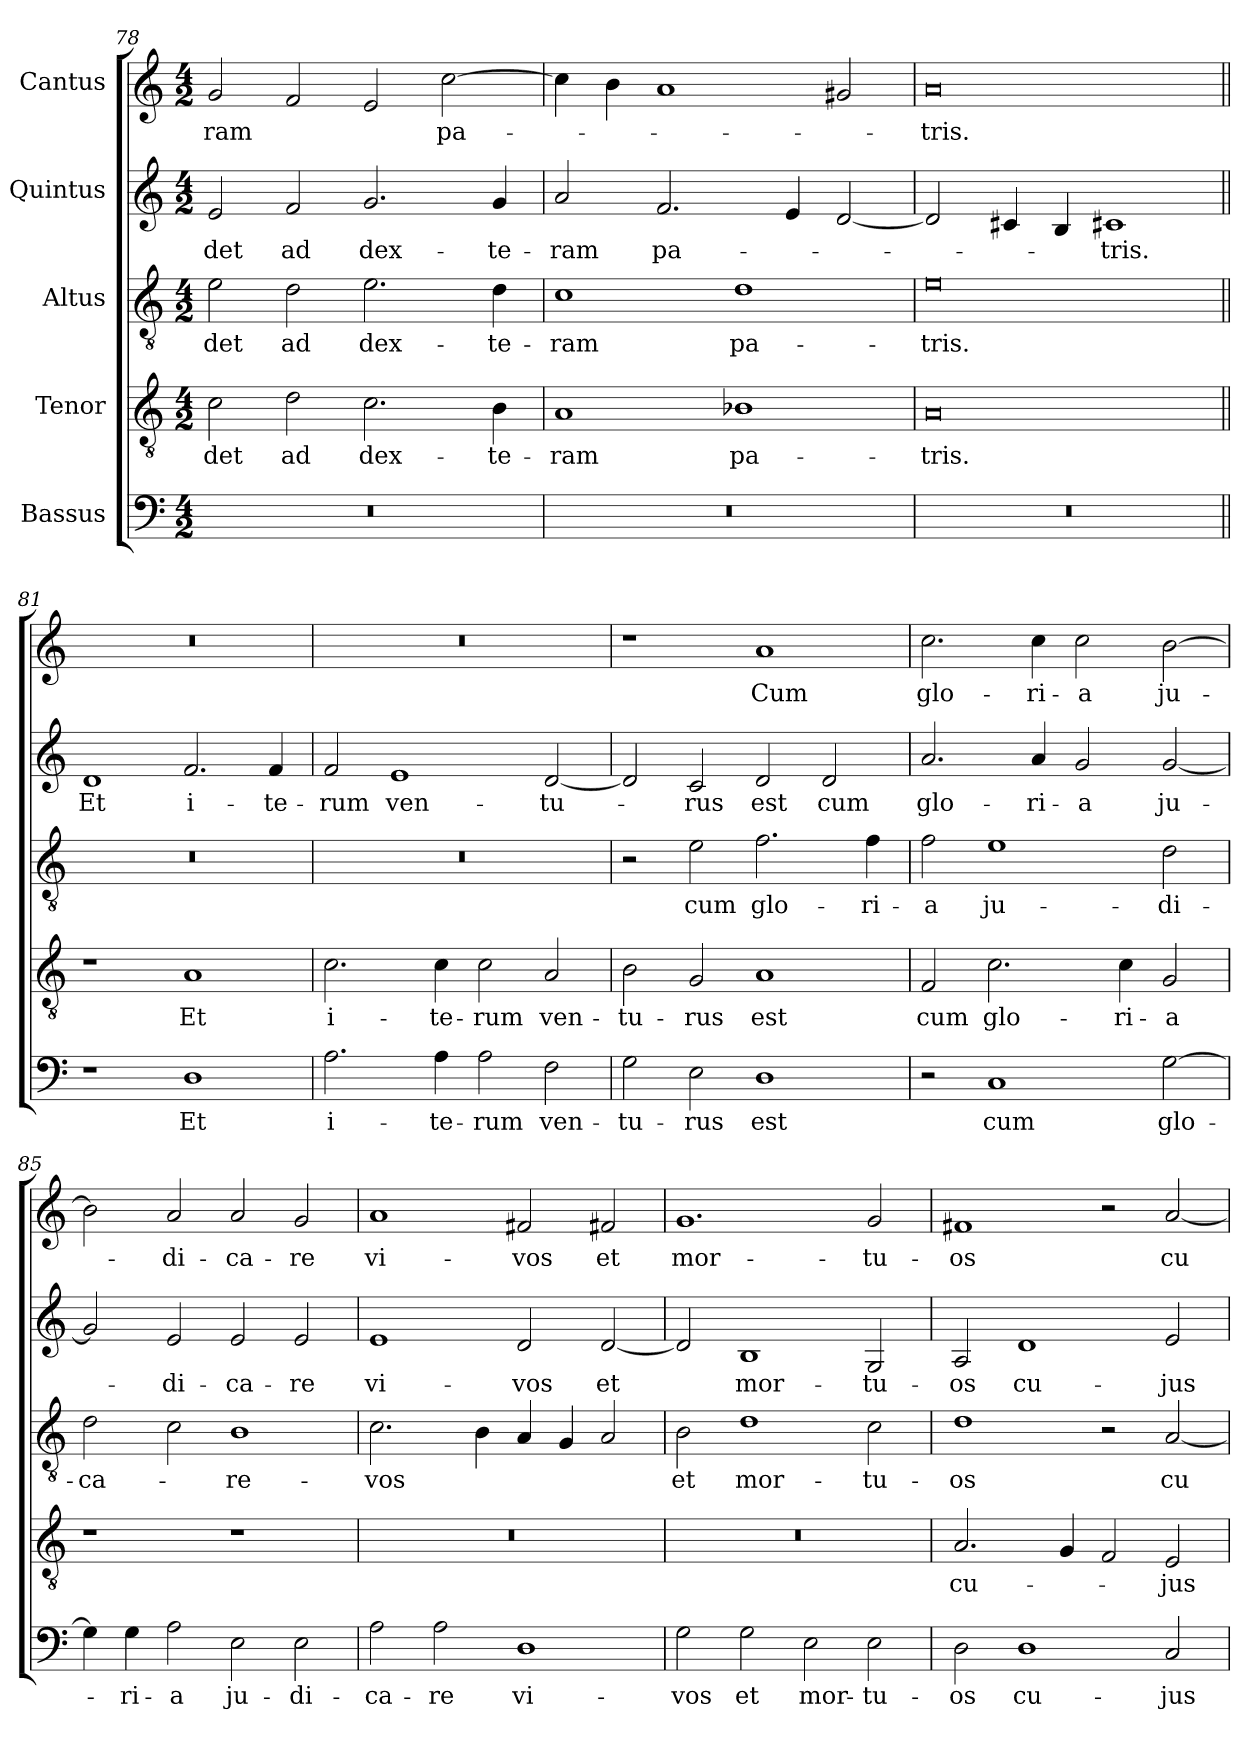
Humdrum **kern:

**kern	**text	**kern	**text	**kern	**text	**kern	**text	**kern	**text
*part5	*part5	*part4	*part4	*part3	*part3	*part2	*part2	*part1	*part1
*staff5	*staff5	*staff4	*staff4	*staff3	*staff3	*staff2	*staff2	*staff1	*staff1
*I"Bassus	*	*I"Tenor	*	*I"Altus	*	*I"Quintus	*	*I"Cantus	*
*clefF4	*	*clefGv2	*	*clefGv2	*	*clefG2	*	*clefG2	*
*k[]	*	*k[]	*	*k[]	*	*k[]	*	*k[]	*
*M4/2	*	*M4/2	*	*M4/2	*	*M4/2	*	*M4/2	*
=78	=78	=78	=78	=78	=78	=78	=78	=78	=78
0r	.	2c\	-det	2e\	-det	2e/	-det	2g/	-ram
.	.	2d\	ad	2d\	ad	2f/	ad	2f/	.
.	.	2.c\	dex-	2.e\	dex-	2.g/	dex-	2e/	.
.	.	.	.	.	.	.	.	[2cc\	pa-
.	.	4B\	-te-	4d\	-te-	4g/	-te-	.	.
=79	=79	=79	=79	=79	=79	=79	=79	=79	=79
0r	.	1A/	-ram	1c\	-ram	2a/	-ram	4cc\]	.
.	.	.	.	.	.	.	.	4b\	.
.	.	.	.	.	.	2.f/	pa-	1a/	.
.	.	1B-X\	pa-	1d\	pa-	.	.	.	.
.	.	.	.	.	.	4e/	.	.	.
.	.	.	.	.	.	[2d/	.	2g#X/	.
=80	=80	=80	=80	=80	=80	=80	=80	=80	=80
0r	.	0A/	-tris.	0e\	-tris.	2d/]	.	0a/	-tris.
.	.	.	.	.	.	4c#X/	.	.	.
.	.	.	.	.	.	4B/	.	.	.
.	.	.	.	.	.	1c#X/	-tris.	.	.
=81||	=81||	=81||	=81||	=81||	=81||	=81||	=81||	=81||	=81||
1r	.	1r	.	0r	.	1d/	Et	0r	.
1D\	Et	1A/	Et	.	.	2.f/	i-	.	.
.	.	.	.	.	.	4f/	-te-	.	.
=82	=82	=82	=82	=82	=82	=82	=82	=82	=82
2.A\	i-	2.c\	i-	0r	.	2f/	-rum	0r	.
.	.	.	.	.	.	1e/	ven-	.	.
4A\	-te-	4c\	-te-	.	.	.	.	.	.
2A\	-rum	2c\	-rum	.	.	.	.	.	.
2F\	ven-	2A/	ven-	.	.	[2d/	-tu-	.	.
=83	=83	=83	=83	=83	=83	=83	=83	=83	=83
2G\	-tu-	2B\	-tu-	2r	.	2d/]	.	1r	.
2E\	-rus	2G/	-rus	2e\	cum	2c/	-rus	.	.
1D\	est	1A/	est	2.f\	glo-	2d/	est	1a/	Cum
.	.	.	.	.	.	2d/	cum	.	.
.	.	.	.	4f\	-ri-	.	.	.	.
=84	=84	=84	=84	=84	=84	=84	=84	=84	=84
2r	.	2F/	cum	2f\	-a	2.a/	glo-	2.cc\	glo-
1C/	cum	2.c\	glo-	1e\	ju-	.	.	.	.
.	.	.	.	.	.	4a/	-ri-	4cc\	-ri-
.	.	.	.	.	.	2g/	-a	2cc\	-a
.	.	4c\	-ri-	.	.	.	.	.	.
[2G\	glo-	2G/	-a	2d\	-di-	[2g/	ju-	[2b\	ju-
=85	=85	=85	=85	=85	=85	=85	=85	=85	=85
4G\]	.	1r	.	2d\	-ca-	2g/]	.	2b\]	.
4G\	-ri-	.	.	.	.	.	.	.	.
2A\	-a	.	.	2c\	.	2e/	-di-	2a/	-di-
2E\	ju-	1r	.	1B\	-re-	2e/	-ca-	2a/	-ca-
2E\	-di-	.	.	.	.	2e/	-re	2g/	-re
=86	=86	=86	=86	=86	=86	=86	=86	=86	=86
2A\	-ca-	0r	.	2.c\	-vos	1e/	vi-	1a/	vi-
2A\	-re	.	.	.	.	.	.	.	.
.	.	.	.	4B\	.	.	.	.	.
1D\	vi-	.	.	4A/	.	2d/	-vos	2f#X/	-vos
.	.	.	.	4G/	.	.	.	.	.
.	.	.	.	2A/	.	[2d/	et	2f#X/	et
=87	=87	=87	=87	=87	=87	=87	=87	=87	=87
2G\	-vos	0r	.	2B\	et	2d/]	.	1.g/	mor-
2G\	et	.	.	1d\	mor-	1B/	mor-	.	.
2E\	mor-	.	.	.	.	.	.	.	.
2E\	-tu-	.	.	2c\	-tu-	2G/	-tu-	2g/	-tu-
=88	=88	=88	=88	=88	=88	=88	=88	=88	=88
2D\	-os	2.A/	cu-	1d\	-os	2A/	-os	1f#X/	-os
1D\	cu-	.	.	.	.	1d/	cu-	.	.
.	.	4G/	.	.	.	.	.	.	.
.	.	2F/	.	2r	.	.	.	2r	.
2C/	-jus	2E/	-jus	[2A/	cu-	2e/	-jus	[2a/	cu-
=	=	=	=	=	=	=	=	=	=
*-	*-	*-	*-	*-	*-	*-	*-	*-	*-
